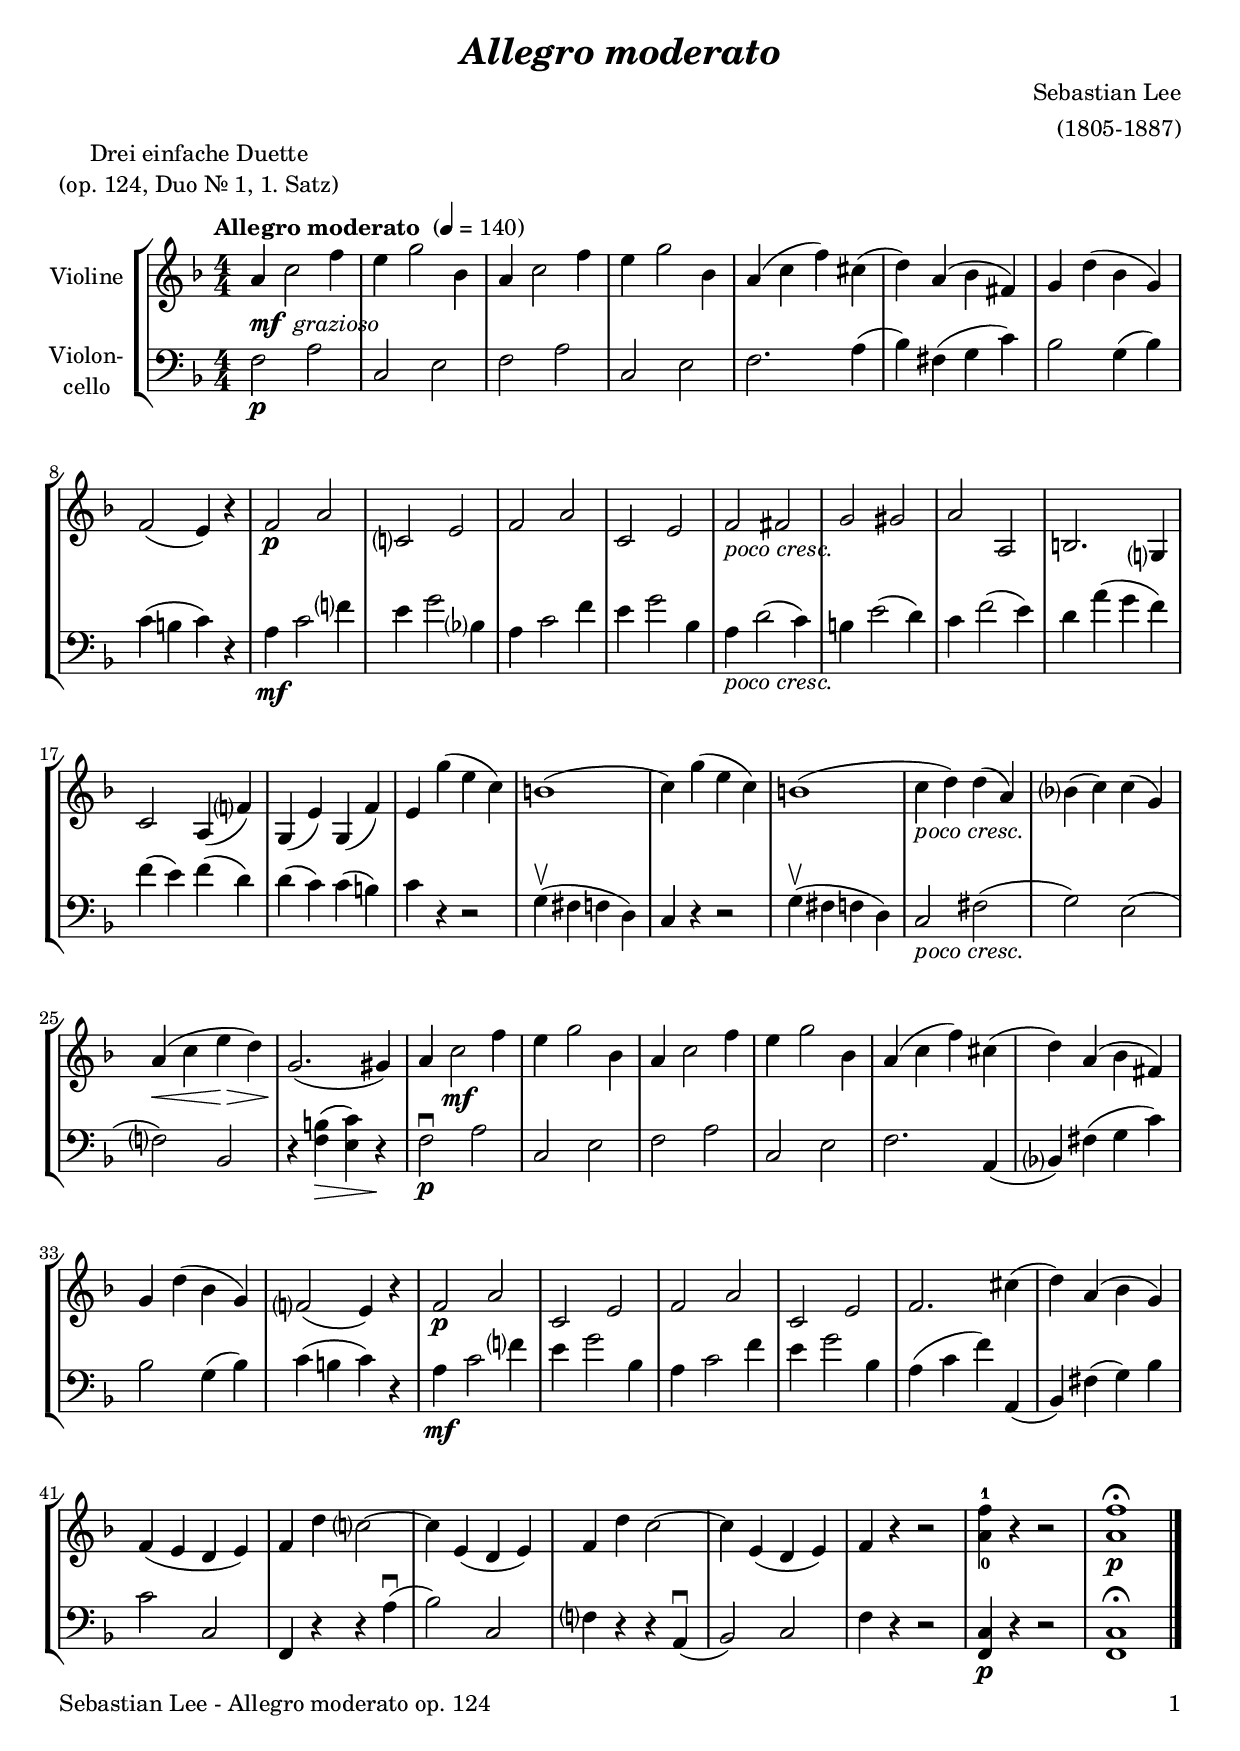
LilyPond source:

\version "2.18.2"
\include "deutsch.ly"
  
#(set-global-staff-size 20)

\header {
  title     = \markup \bold \italic "Allegro moderato"
  composer  = "Sebastian Lee"
  arranger  = "(1805-1887)"
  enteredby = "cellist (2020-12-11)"
  piece     = \markup \center-column {
    "Drei einfache Duette"
    "(op. 124, Duo Nr. 1, 1. Satz)"
  }
}

voiceconsts = {
  \key f \major
  \time 4/4
  \clef "treble"
  \numericTimeSignature
  % Set default beaming for all staves
%  \set Timing.beamExceptions = #'()
%  \set Timing.baseMoment     = #(ly:make-moment 1 4)
%  \set Timing.beatStructure  = #'(1 1 1)
  \tempo "Allegro moderato " 4=140
}

mivl = "violin"
%miba = "pizzicato strings"
miba = "cello"

mfgr = \markup { \dynamic mf \italic " grazioso" }
pocr = \markup \italic "poco cresc."

va = \relative c'' {
  \voiceconsts

  a4_\mfgr c2 f4
  e g2 b,4
  a c2 f4
  e g2 b,4
  a( c f) cis(
  d) a( b fis)
  g d'( b g)
  f2( e4) r

  f2\p a
  c,? e
  f a
  c, e
  f_\pocr fis
  g gis
  a a,
  h2. g?4
  c2 a4( f'?)
  g,( e') g,( f')
  e g'( e c)

  h1(
  c4) g'( e c)
  h1(
  c4_\pocr d) d( a)
  b?( c) c( g)
  a(\< c e\!\> d)
  g,2.(\! gis4)
  a c2\mf f4
  e g2 b,4
  a c2 f4

  e g2 b,4
  a( c f) cis(
  d) a( b fis)
  g d'( b g)
  f?2( e4) r
  f2\p a
  c, e
  f a
  c, e
  f2. cis'4(

  d) a( b g)
  f( e d e)
  f d' c?2~
  c4 e,( d e)
  f d' c2~
  c4 e,( d e)
  f r r2
  <a-0 f'-1>4 r r2
  <a f'>1\fermata\p \bar "|."
}

vb = \relative c {
  \voiceconsts
  \clef "bass"

  f2\p a
  c, e
  f a
  c, e
  f2. a4(
  b) fis( g c)
  b2 g4( b)

  c( h c) r
  a\mf c2 f?4
  e g2
  b,?4
  a c2 f4
  e g2 b,4
  a_\pocr d2( c4)
  h e2( d4)
  c f2( e4)

  d a'( g f)
  f( e) f( d)
  d( c) c( h)
  c r r2
  g4(\upbow fis f d)
  c r r2
  g'4(\upbow fis f d)
  c2_\pocr fis(

  g) e(
  f?) b,
  r4 <f' h>(\> <e c'>) r\!
  f2\downbow\p a
  c, e
  f a
  c, e
  f2. a,4(
  b?) fis'( g c)

  b2 g4( b)
  c( h c) r
  a\mf c2 f?4
  e g2 b,4
  a c2 f4
  e g2 b,4
  a( c f) a,,(
  b) fis'( g) b

  c2 c,
  f,4 r r a'(\downbow
  b2) c,
  f?4 r r a,(\downbow
  b2) c
  f4 r r2
  <f, c'>4\p r r2
  <f c'>1\fermata \bar "|."
}


music = \new StaffGroup <<
      \new Staff {
	\set Staff.midiInstrument = \mivl
	\set Staff.instrumentName = \markup \center-column { "Violine" }
	\transpose f f { \va }
      }

      \new Staff {
	\set Staff.midiInstrument = \miba
	\set Staff.instrumentName = \markup \center-column { "Violon-" "cello" }
	\transpose f f { \vb }
      }
>>

\book {
   \paper {
    print-page-number = ##t
    print-first-page-number = ##t
    ragged-last-bottom = ##f
    oddHeaderMarkup = \markup \null
    evenHeaderMarkup = \markup \null
    oddFooterMarkup = \markup {
      \fill-line {
        \on-the-fly #print-page-number-check-first
        "Sebastian Lee - Allegro moderato op. 124" \fromproperty #'page:page-number-string
      }
    }
    evenFooterMarkup = \oddFooterMarkup
  } \score {
    \music
    \layout {}
  }

  \score {
    \unfoldRepeats \music

    \midi {
      \context {
        \Score
      }
    }
  }
}